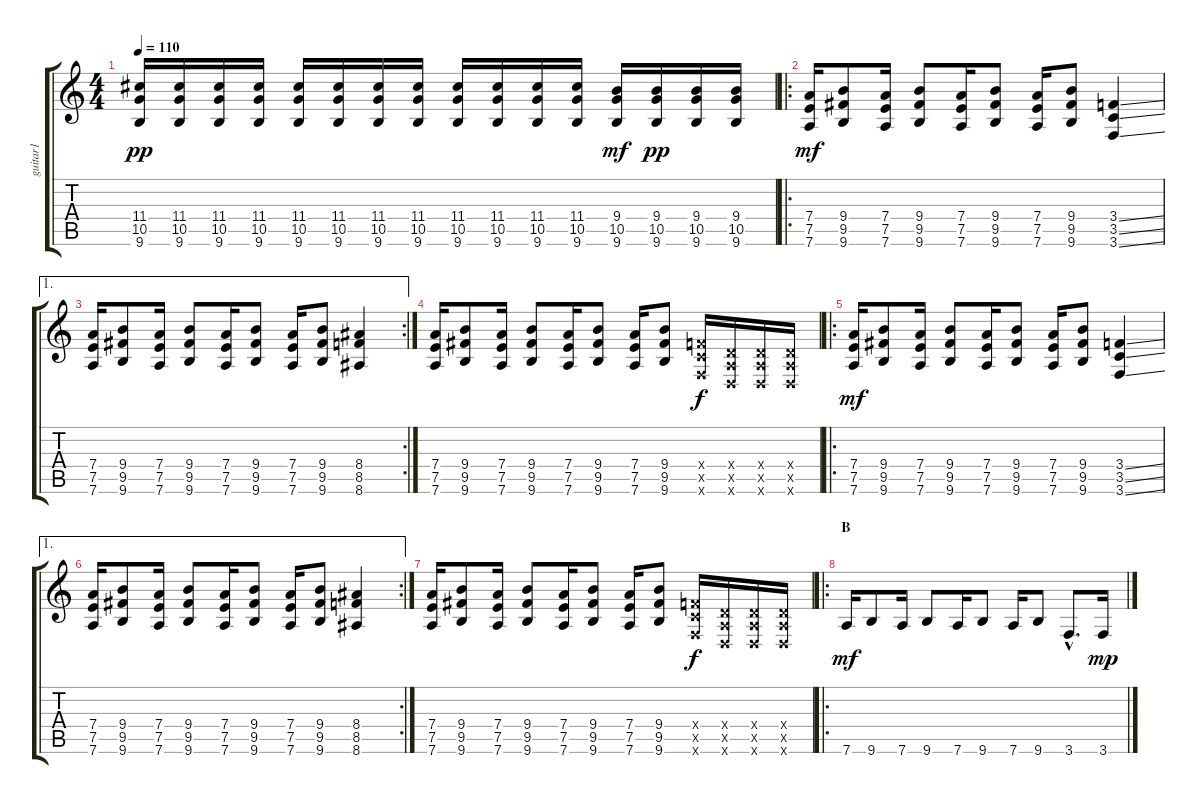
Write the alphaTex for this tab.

\track ("guitar1" "guitar1") {instrument distortionguitar}
\staff {score tabs}
\tuning (E4 B3 G3 D3 A2 D2) {hide}
\ts (4 4)
\tempo 110
\clef g2
\ks c
(11.4 10.5 9.6).16{dy pp} (11.4 10.5 9.6).16 (11.4 10.5 9.6).16 (11.4 10.5 9.6).16 (11.4 10.5 9.6).16 (11.4 10.5 9.6).16 (11.4 10.5 9.6).16 (11.4 10.5 9.6).16 (11.4 10.5 9.6).16 (11.4 10.5 9.6).16 (11.4 10.5 9.6).16 (11.4 10.5 9.6).16 (9.4 10.5 9.6).16{dy mf volume 16} (9.4 10.5 9.6).16{dy pp} (9.4 10.5 9.6).16 (9.4 10.5 9.6).16 |
\ro
(7.4 7.5 7.6).16{dy mf} (9.4 9.5 9.6).8 (7.4 7.5 7.6).16 (9.4 9.5 9.6).8 (7.4 7.5 7.6).16 (9.4 9.5 9.6).8 (7.4 7.5 7.6).16 (9.4 9.5 9.6).8 (3.4{ss} 3.5{ss} 3.6{ss}).4 |
\ae 1
\rc 2
(7.4 7.5 7.6).16 (9.4 9.5 9.6).8 (7.4 7.5 7.6).16 (9.4 9.5 9.6).8 (7.4 7.5 7.6).16 (9.4 9.5 9.6).8 (7.4 7.5 7.6).16 (9.4 9.5 9.6).8 (8.4 8.5 8.6).4 |
(7.4 7.5 7.6).16 (9.4 9.5 9.6).8 (7.4 7.5 7.6).16 (9.4 9.5 9.6).8 (7.4 7.5 7.6).16 (9.4 9.5 9.6).8 (7.4 7.5 7.6).16 (9.4 9.5 9.6).8 (3.4{x} 3.5{x} 3.6{x}).16{dy f} (0.4{x} 0.5{x} 0.6{x}).16 (0.4{x} 0.5{x} 0.6{x}).16 (0.4{x} 0.5{x} 0.6{x}).16 |
\ro
(7.4 7.5 7.6).16{dy mf} (9.4 9.5 9.6).8 (7.4 7.5 7.6).16 (9.4 9.5 9.6).8 (7.4 7.5 7.6).16 (9.4 9.5 9.6).8 (7.4 7.5 7.6).16 (9.4 9.5 9.6).8 (3.4{ss} 3.5{ss} 3.6{ss}).4 |
\ae 1
\rc 2
(7.4 7.5 7.6).16 (9.4 9.5 9.6).8 (7.4 7.5 7.6).16 (9.4 9.5 9.6).8 (7.4 7.5 7.6).16 (9.4 9.5 9.6).8 (7.4 7.5 7.6).16 (9.4 9.5 9.6).8 (8.4 8.5 8.6).4 |
(7.4 7.5 7.6).16 (9.4 9.5 9.6).8 (7.4 7.5 7.6).16 (9.4 9.5 9.6).8 (7.4 7.5 7.6).16 (9.4 9.5 9.6).8 (7.4 7.5 7.6).16 (9.4 9.5 9.6).8 (3.4{x} 3.5{x} 3.6{x}).16{dy f} (0.4{x} 0.5{x} 0.6{x}).16 (0.4{x} 0.5{x} 0.6{x}).16 (0.4{x} 0.5{x} 0.6{x}).16 |
\ro
\section ("" "B")
7.6.16{dy mf} 9.6.8 7.6.16 9.6.8 7.6.16 9.6.8 7.6.16 9.6.8 3.6{hac}.8{d} 3.6{ss}.16{dy mp}
